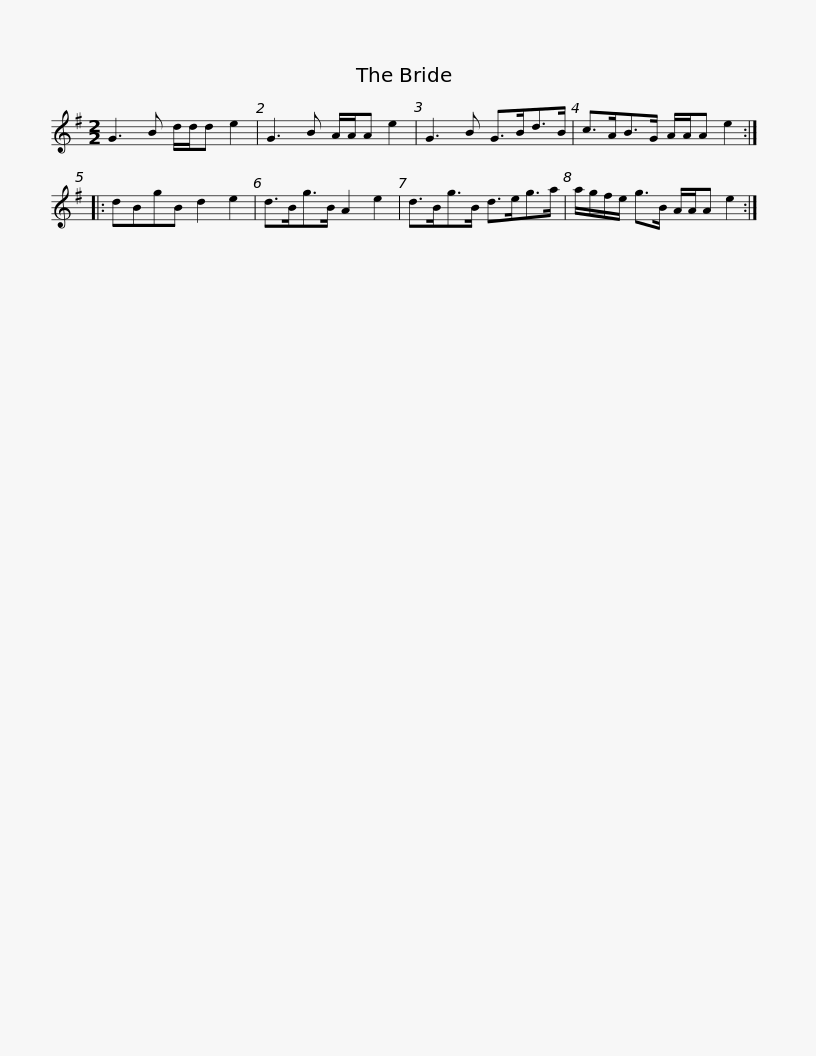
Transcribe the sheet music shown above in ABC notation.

X:1
L:1/8
M:2/2
I:linebreak $
K:G
V:1 treble
V:1
 G3 B d/d/d e2 | G3 B A/A/A e2 | G3 B G>Bd>B | c>AB>G A/A/A e2 :: dBgB d2 e2 | %5
 d>Bg>B A2 e2 |$ d>Bg>B d>eg>a | a/g/f/e/ g>B A/A/A e2 :| %8
